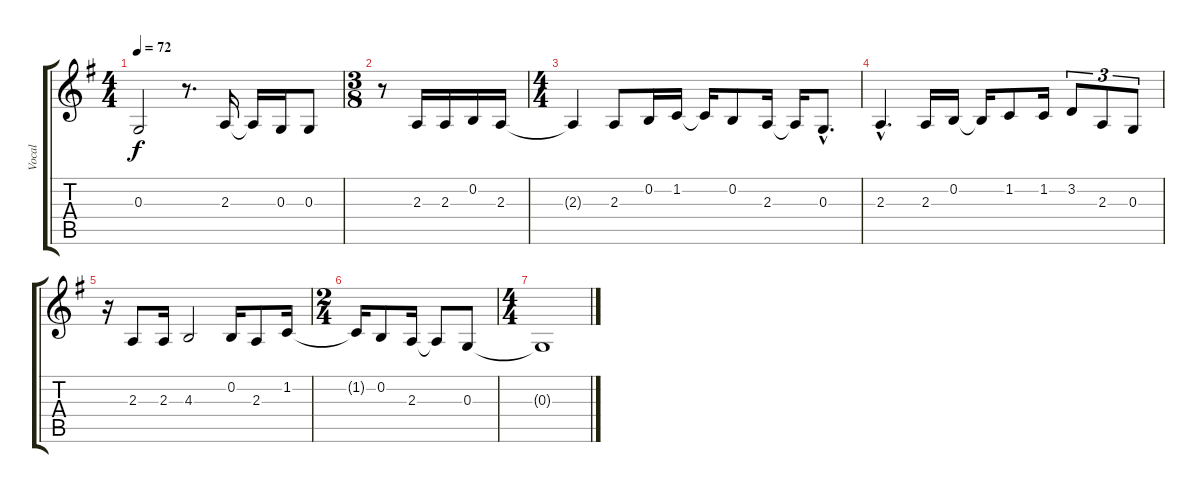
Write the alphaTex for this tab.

\track ("Vocal" "Vocal") {instrument lead6voice}
\staff {score tabs}
\tuning (E4 B3 G3 D3 A2 E2) {hide}
\ts (4 4)
\tempo 72
\clef g2
\ks g
0.3{t}.2{dy f} r.8{d} 2.3.16 2.3{t}.16 0.3.16 0.3.8 |
\ts (3 8)
r.8 2.3.16 2.3.16 0.2.16 2.3.16 |
\ts (4 4)
2.3{t}.4 2.3.8 0.2.16 1.2.16 1.2{t}.16 0.2.8 2.3.16 2.3{t}.16 0.3{hac}.8{d} |
2.3{hac}.4{d} 2.3.16 0.2.16 0.2{t}.16 1.2.8 1.2.16 3.2.8{tu (3 2)} 2.3.8{tu (3 2)} 0.3.8{tu (3 2)} |
r.16 2.3.8 2.3.16 4.3.2 0.2.16 2.3.8 1.2.16 |
\ts (2 4)
1.2{t}.16 0.2.8 2.3.16 2.3{t}.8 0.3.8 |
\ts (4 4)
0.3{t}.1
